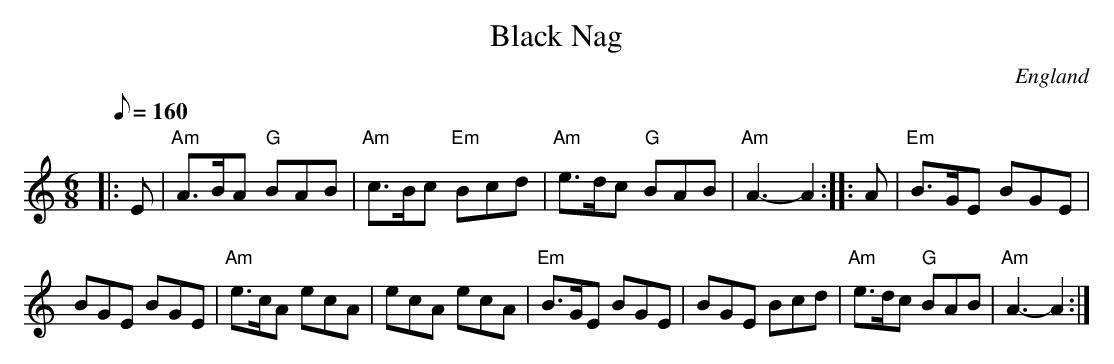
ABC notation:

X:1
T:Black Nag
O:England
M: 6/8
L: 1/8
Q:160
K: Am
|: E \
| "Am"A>BA "G"BAB | "Am"c>Bc "Em"Bcd | "Am"e>dc "G"BAB | "Am"A3- A2 :: A | "Em"B>GE BGE |
BGE BGE | "Am"e>cA ecA | ecA ecA | "Em"B>GE BGE | BGE Bcd | "Am"e>dc "G"BAB | "Am"A3- A2 :|
